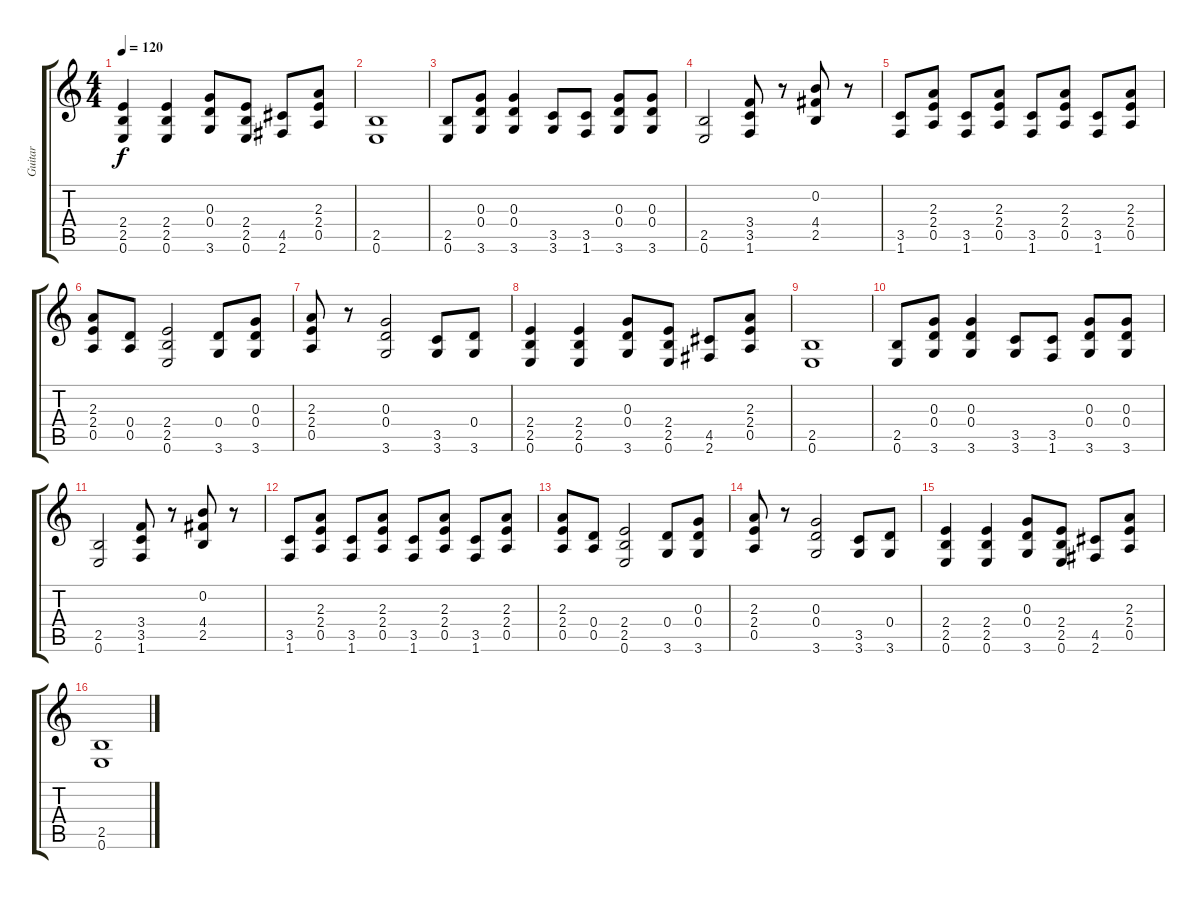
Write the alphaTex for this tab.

\track ("Guitar" "Guitar") {instrument distortionguitar}
\staff {score tabs}
\tuning (E4 B3 G3 D3 A2 E2) {hide}
\ts (4 4)
\tempo 120
\clef g2
\ks c
(2.4 2.5 0.6).4{dy f} (2.4 2.5 0.6).4 (0.3 0.4 3.6).8 (2.4 2.5 0.6).8 (4.5 2.6).8 (2.3 2.4 0.5).8 |
(2.5 0.6).1 |
(2.5 0.6).8 (0.3 0.4 3.6).8 (0.3 0.4 3.6).4 (3.5 3.6).8 (3.5 1.6).8 (0.3 0.4 3.6).8 (0.3 0.4 3.6).8 |
(2.5 0.6).2 (3.4 3.5 1.6).8 r.8 (0.2 4.4 2.5).8 r.8 |
(3.5 1.6).8 (2.3 2.4 0.5).8 (3.5 1.6).8 (2.3 2.4 0.5).8 (3.5 1.6).8 (2.3 2.4 0.5).8 (3.5 1.6).8 (2.3 2.4 0.5).8 |
(2.3 2.4 0.5).8 (0.4 0.5).8 (2.4 2.5 0.6).2 (0.4 3.6).8 (0.3 0.4 3.6).8 |
(2.3 2.4 0.5).8 r.8 (0.3 0.4 3.6).2 (3.5 3.6).8 (0.4 3.6).8 |
(2.4 2.5 0.6).4 (2.4 2.5 0.6).4 (0.3 0.4 3.6).8 (2.4 2.5 0.6).8 (4.5 2.6).8 (2.3 2.4 0.5).8 |
(2.5 0.6).1 |
(2.5 0.6).8 (0.3 0.4 3.6).8 (0.3 0.4 3.6).4 (3.5 3.6).8 (3.5 1.6).8 (0.3 0.4 3.6).8 (0.3 0.4 3.6).8 |
(2.5 0.6).2 (3.4 3.5 1.6).8 r.8 (0.2 4.4 2.5).8 r.8 |
(3.5 1.6).8 (2.3 2.4 0.5).8 (3.5 1.6).8 (2.3 2.4 0.5).8 (3.5 1.6).8 (2.3 2.4 0.5).8 (3.5 1.6).8 (2.3 2.4 0.5).8 |
(2.3 2.4 0.5).8 (0.4 0.5).8 (2.4 2.5 0.6).2 (0.4 3.6).8 (0.3 0.4 3.6).8 |
(2.3 2.4 0.5).8 r.8 (0.3 0.4 3.6).2 (3.5 3.6).8 (0.4 3.6).8 |
(2.4 2.5 0.6).4 (2.4 2.5 0.6).4 (0.3 0.4 3.6).8 (2.4 2.5 0.6).8 (4.5 2.6).8 (2.3 2.4 0.5).8 |
(2.5 0.6).1
